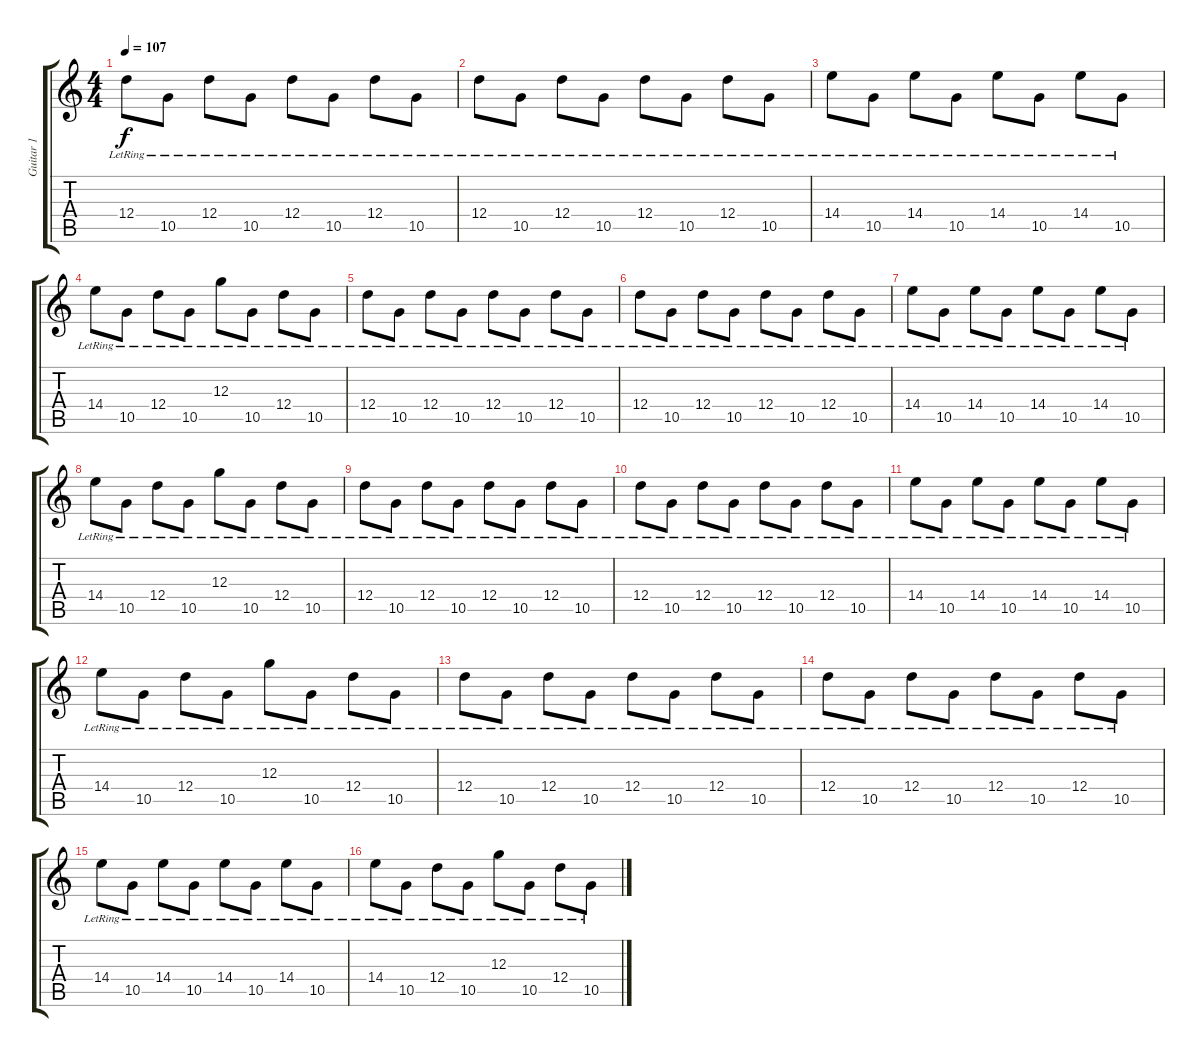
\track ("Guitar 1" "Guitar 1") {instrument electricguitarclean}
\staff {score tabs}
\tuning (E4 B3 G3 D3 A2 E2) {hide}
\ts (4 4)
\tempo 107
\clef g2
\ks c
12.4{lr}.8{dy f} 10.5{lr}.8 12.4{lr}.8 10.5{lr}.8 12.4{lr}.8 10.5{lr}.8 12.4{lr}.8 10.5{lr}.8 |
12.4{lr}.8 10.5{lr}.8 12.4{lr}.8 10.5{lr}.8 12.4{lr}.8 10.5{lr}.8 12.4{lr}.8 10.5{lr}.8 |
14.4{lr}.8 10.5{lr}.8 14.4{lr}.8 10.5{lr}.8 14.4{lr}.8 10.5{lr}.8 14.4{lr}.8 10.5{lr}.8 |
14.4{lr}.8 10.5{lr}.8 12.4{lr}.8 10.5{lr}.8 12.3{lr}.8 10.5{lr}.8 12.4{lr}.8 10.5{lr}.8 |
12.4{lr}.8 10.5{lr}.8 12.4{lr}.8 10.5{lr}.8 12.4{lr}.8 10.5{lr}.8 12.4{lr}.8 10.5{lr}.8 |
12.4{lr}.8 10.5{lr}.8 12.4{lr}.8 10.5{lr}.8 12.4{lr}.8 10.5{lr}.8 12.4{lr}.8 10.5{lr}.8 |
14.4{lr}.8 10.5{lr}.8 14.4{lr}.8 10.5{lr}.8 14.4{lr}.8 10.5{lr}.8 14.4{lr}.8 10.5{lr}.8 |
14.4{lr}.8 10.5{lr}.8 12.4{lr}.8 10.5{lr}.8 12.3{lr}.8 10.5{lr}.8 12.4{lr}.8 10.5{lr}.8 |
12.4{lr}.8 10.5{lr}.8 12.4{lr}.8 10.5{lr}.8 12.4{lr}.8 10.5{lr}.8 12.4{lr}.8 10.5{lr}.8 |
12.4{lr}.8 10.5{lr}.8 12.4{lr}.8 10.5{lr}.8 12.4{lr}.8 10.5{lr}.8 12.4{lr}.8 10.5{lr}.8 |
14.4{lr}.8 10.5{lr}.8 14.4{lr}.8 10.5{lr}.8 14.4{lr}.8 10.5{lr}.8 14.4{lr}.8 10.5{lr}.8 |
14.4{lr}.8 10.5{lr}.8 12.4{lr}.8 10.5{lr}.8 12.3{lr}.8 10.5{lr}.8 12.4{lr}.8 10.5{lr}.8 |
12.4{lr}.8 10.5{lr}.8 12.4{lr}.8 10.5{lr}.8 12.4{lr}.8 10.5{lr}.8 12.4{lr}.8 10.5{lr}.8 |
12.4{lr}.8 10.5{lr}.8 12.4{lr}.8 10.5{lr}.8 12.4{lr}.8 10.5{lr}.8 12.4{lr}.8 10.5{lr}.8 |
14.4{lr}.8 10.5{lr}.8 14.4{lr}.8 10.5{lr}.8 14.4{lr}.8 10.5{lr}.8 14.4{lr}.8 10.5{lr}.8 |
14.4{lr}.8 10.5{lr}.8 12.4{lr}.8 10.5{lr}.8 12.3{lr}.8 10.5{lr}.8 12.4{lr}.8 10.5{lr}.8
